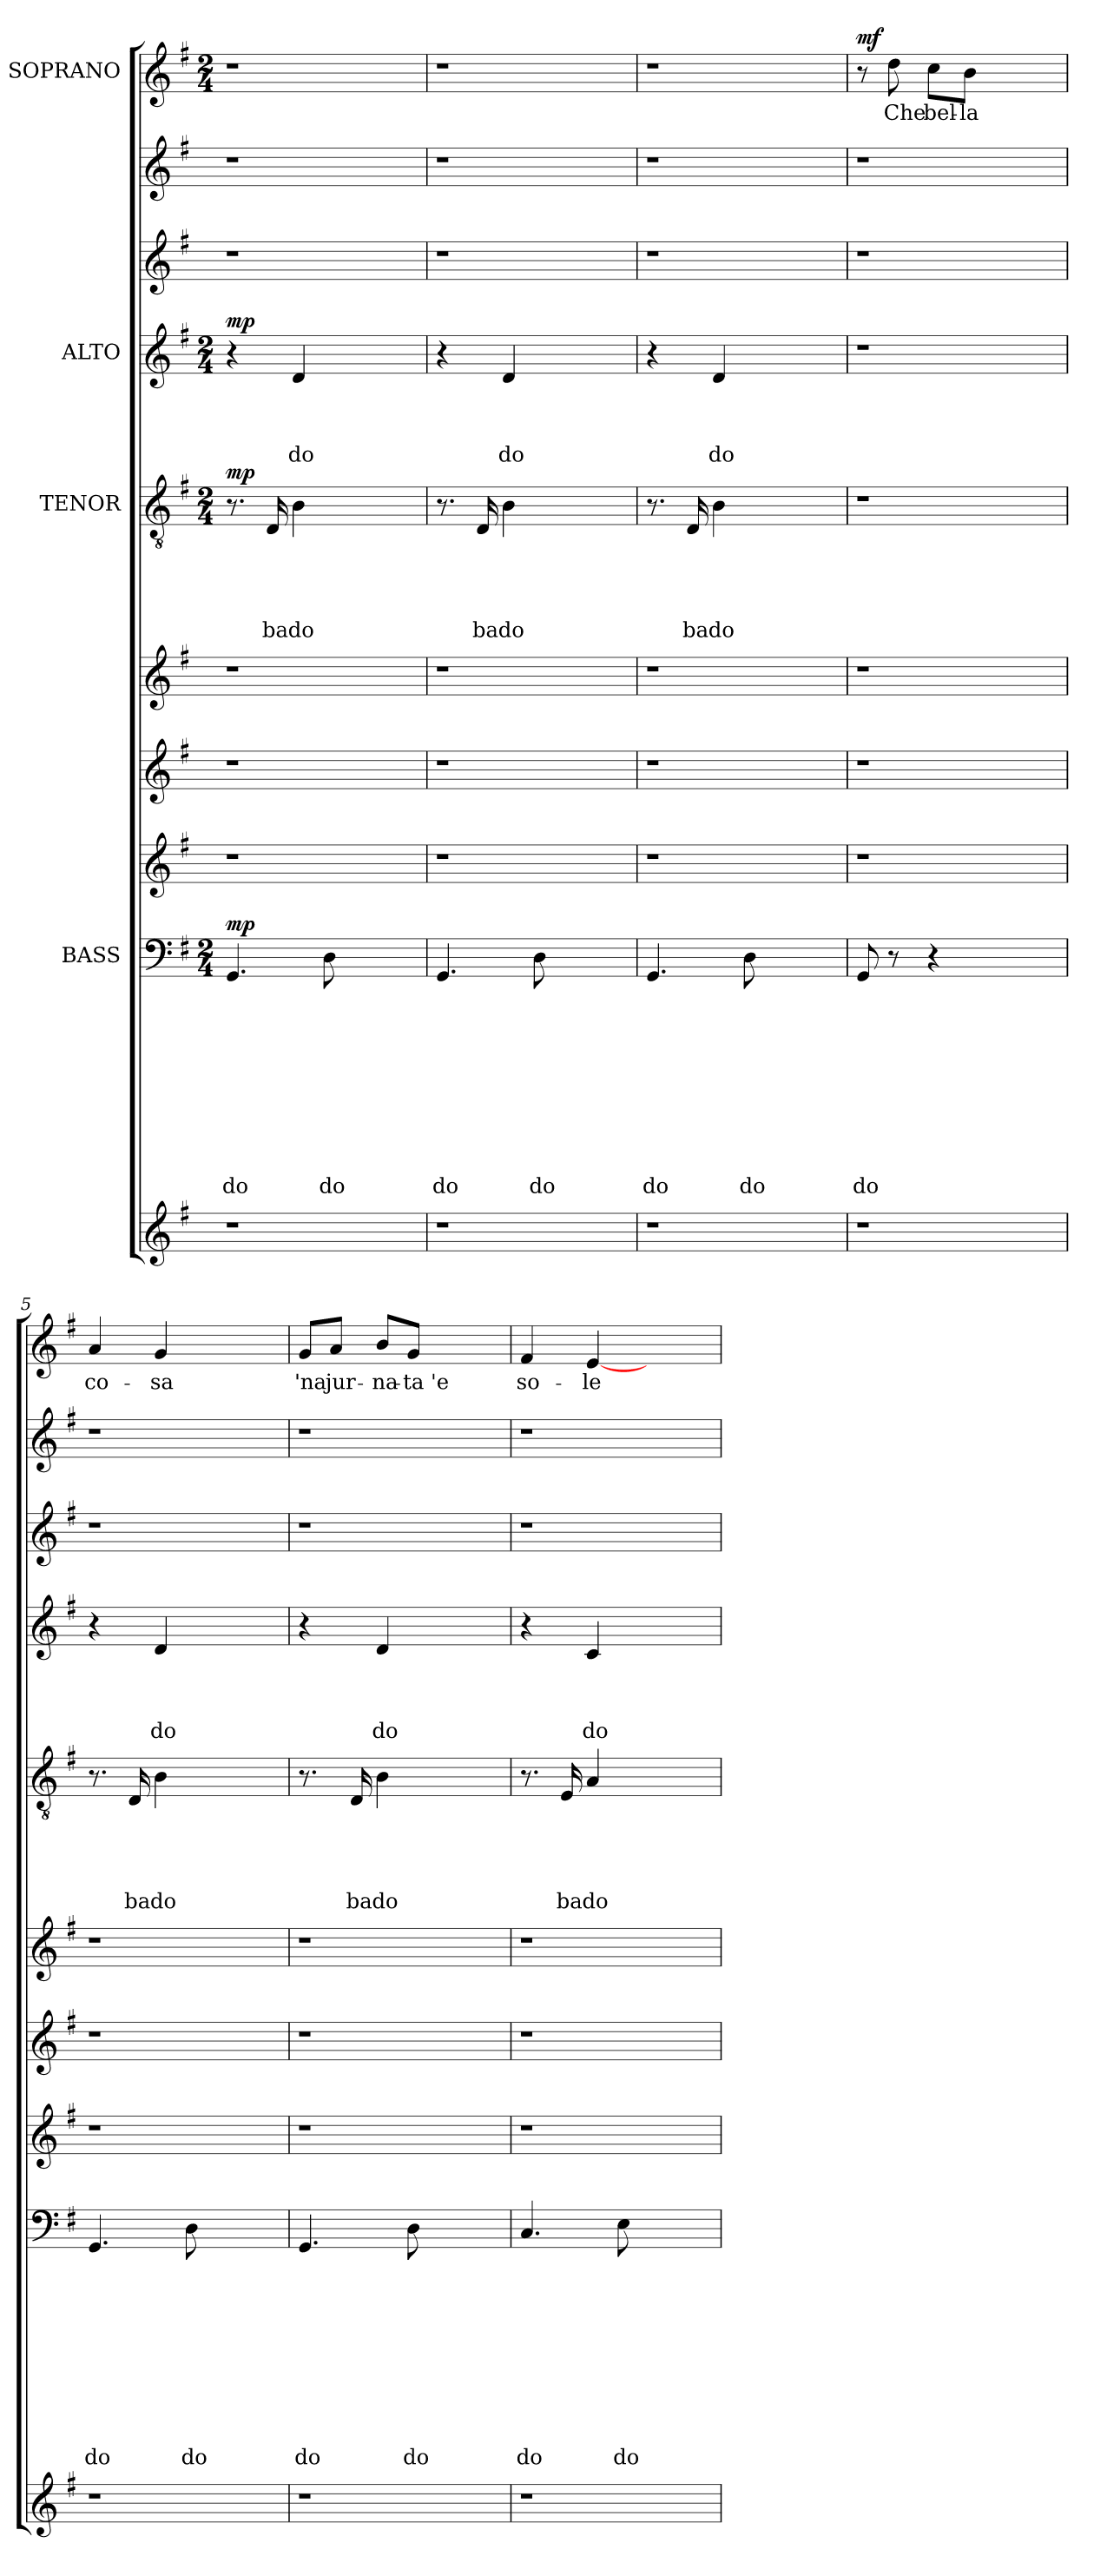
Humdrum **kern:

**kern	**kern	**text	**text	**text	**text	**text	**text	**text	**text	**text	**text	**dynam	**kern	**kern	**kern	**kern	**text	**text	**text	**text	**text	**dynam	**kern	**text	**text	**text	**text	**dynam	**kern	**kern	**kern	**text	**dynam
*part10	*part9	*part9	*part9	*part9	*part9	*part9	*part9	*part9	*part9	*part9	*part9	*part9	*part8	*part7	*part6	*part5	*part5	*part5	*part5	*part5	*part5	*part5	*part4	*part4	*part4	*part4	*part4	*part4	*part3	*part2	*part1	*part1	*part1
*staff10	*staff9	*staff9	*staff9	*staff9	*staff9	*staff9	*staff9	*staff9	*staff9	*staff9	*staff9	*staff9	*staff8	*staff7	*staff6	*staff5	*staff5	*staff5	*staff5	*staff5	*staff5	*staff5	*staff4	*staff4	*staff4	*staff4	*staff4	*staff4	*staff3	*staff2	*staff1	*staff1	*staff1
*	*I"BASS	*	*	*	*	*	*	*	*	*	*	*	*	*	*	*I"TENOR	*	*	*	*	*	*	*I"ALTO	*	*	*	*	*	*	*	*I"SOPRANO	*	*
!!LO:PB:g=z
*clefG2	*clefF4	*	*	*	*	*	*	*	*	*	*	*	*clefG2	*clefG2	*clefG2	*clefGv2	*	*	*	*	*	*	*clefG2	*	*	*	*	*	*clefG2	*clefG2	*clefG2	*	*
*k[f#]	*k[f#]	*	*	*	*	*	*	*	*	*	*	*	*k[f#]	*k[f#]	*k[f#]	*k[f#]	*	*	*	*	*	*	*k[f#]	*	*	*	*	*	*k[f#]	*k[f#]	*k[f#]	*	*
*G:	*G:	*	*	*	*	*	*	*	*	*	*	*	*G:	*G:	*G:	*G:	*	*	*	*	*	*	*G:	*	*	*	*	*	*G:	*G:	*G:	*	*
*	*M2/4	*	*	*	*	*	*	*	*	*	*	*	*	*	*	*M2/4	*	*	*	*	*	*	*M2/4	*	*	*	*	*	*	*	*M2/4	*	*
=1	=1	=1	=1	=1	=1	=1	=1	=1	=1	=1	=1	=1	=1	=1	=1	=1	=1	=1	=1	=1	=1	=1	=1	=1	=1	=1	=1	=1	=1	=1	=1	=1	=1
!	!	!	!	!	!	!	!	!	!	!	!LO:LY:b	!LO:DY:a	!	!	!	!	!	!	!	!	!	!LO:DY:a	!	!	!	!	!	!LO:DY:a	!	!	!LO:N:vis=1	!	!
1r	4.GG/	.	.	.	.	.	.	.	.	.	do	mp	1r	1r	1r	8.r	.	.	.	.	.	mp	4r	.	.	.	.	mp	1r	1r	2r	.	.
!	!	!	!	!	!	!	!	!	!	!	!	!	!	!	!	!	!	!	!	!	!LO:LY:b	!	!	!	!	!	!	!	!	!	!	!	!
.	.	.	.	.	.	.	.	.	.	.	.	.	.	.	.	16D/	.	.	.	.	ba	.	.	.	.	.	.	.	.	.	.	.	.
!	!	!	!	!	!	!	!	!	!	!	!	!	!	!	!	!	!	!	!	!	!LO:LY:b	!	!	!	!	!	!LO:LY:b	!	!	!	!	!	!
.	.	.	.	.	.	.	.	.	.	.	.	.	.	.	.	4B\	.	.	.	.	do	.	4d/	.	.	.	do	.	.	.	.	.	.
!	!	!	!	!	!	!	!	!	!	!	!LO:LY:b	!	!	!	!	!	!	!	!	!	!	!	!	!	!	!	!	!	!	!	!	!	!
.	8D\	.	.	.	.	.	.	.	.	.	do	.	.	.	.	.	.	.	.	.	.	.	.	.	.	.	.	.	.	.	.	.	.
.	2ryy	.	.	.	.	.	.	.	.	.	.	.	.	.	.	2ryy	.	.	.	.	.	.	2ryy	.	.	.	.	.	.	.	2ryy	.	.
=2	=2	=2	=2	=2	=2	=2	=2	=2	=2	=2	=2	=2	=2	=2	=2	=2	=2	=2	=2	=2	=2	=2	=2	=2	=2	=2	=2	=2	=2	=2	=2	=2	=2
!	!	!	!	!	!	!	!	!	!	!	!LO:LY:b	!	!	!	!	!	!	!	!	!	!	!	!	!	!	!	!	!	!	!	!LO:N:vis=1	!	!
1r	4.GG/	.	.	.	.	.	.	.	.	.	do	.	1r	1r	1r	8.r	.	.	.	.	.	.	4r	.	.	.	.	.	1r	1r	2r	.	.
!	!	!	!	!	!	!	!	!	!	!	!	!	!	!	!	!	!	!	!	!	!LO:LY:b	!	!	!	!	!	!	!	!	!	!	!	!
.	.	.	.	.	.	.	.	.	.	.	.	.	.	.	.	16D/	.	.	.	.	ba	.	.	.	.	.	.	.	.	.	.	.	.
!	!	!	!	!	!	!	!	!	!	!	!	!	!	!	!	!	!	!	!	!	!LO:LY:b	!	!	!	!	!	!LO:LY:b	!	!	!	!	!	!
.	.	.	.	.	.	.	.	.	.	.	.	.	.	.	.	4B\	.	.	.	.	do	.	4d/	.	.	.	do	.	.	.	.	.	.
!	!	!	!	!	!	!	!	!	!	!	!LO:LY:b	!	!	!	!	!	!	!	!	!	!	!	!	!	!	!	!	!	!	!	!	!	!
.	8D\	.	.	.	.	.	.	.	.	.	do	.	.	.	.	.	.	.	.	.	.	.	.	.	.	.	.	.	.	.	.	.	.
.	2ryy	.	.	.	.	.	.	.	.	.	.	.	.	.	.	2ryy	.	.	.	.	.	.	2ryy	.	.	.	.	.	.	.	2ryy	.	.
=3	=3	=3	=3	=3	=3	=3	=3	=3	=3	=3	=3	=3	=3	=3	=3	=3	=3	=3	=3	=3	=3	=3	=3	=3	=3	=3	=3	=3	=3	=3	=3	=3	=3
!	!	!	!	!	!	!	!	!	!	!	!LO:LY:b	!	!	!	!	!	!	!	!	!	!	!	!	!	!	!	!	!	!	!	!LO:N:vis=1	!	!
1r	4.GG/	.	.	.	.	.	.	.	.	.	do	.	1r	1r	1r	8.r	.	.	.	.	.	.	4r	.	.	.	.	.	1r	1r	2r	.	.
!	!	!	!	!	!	!	!	!	!	!	!	!	!	!	!	!	!	!	!	!	!LO:LY:b	!	!	!	!	!	!	!	!	!	!	!	!
.	.	.	.	.	.	.	.	.	.	.	.	.	.	.	.	16D/	.	.	.	.	ba	.	.	.	.	.	.	.	.	.	.	.	.
!	!	!	!	!	!	!	!	!	!	!	!	!	!	!	!	!	!	!	!	!	!LO:LY:b	!	!	!	!	!	!LO:LY:b	!	!	!	!	!	!
.	.	.	.	.	.	.	.	.	.	.	.	.	.	.	.	4B\	.	.	.	.	do	.	4d/	.	.	.	do	.	.	.	.	.	.
!	!	!	!	!	!	!	!	!	!	!	!LO:LY:b	!	!	!	!	!	!	!	!	!	!	!	!	!	!	!	!	!	!	!	!	!	!
.	8D\	.	.	.	.	.	.	.	.	.	do	.	.	.	.	.	.	.	.	.	.	.	.	.	.	.	.	.	.	.	.	.	.
.	2ryy	.	.	.	.	.	.	.	.	.	.	.	.	.	.	2ryy	.	.	.	.	.	.	2ryy	.	.	.	.	.	.	.	2ryy	.	.
=4	=4	=4	=4	=4	=4	=4	=4	=4	=4	=4	=4	=4	=4	=4	=4	=4	=4	=4	=4	=4	=4	=4	=4	=4	=4	=4	=4	=4	=4	=4	=4	=4	=4
!	!	!	!	!	!	!	!	!	!	!	!LO:LY:b	!	!	!	!	!LO:N:vis=1	!	!	!	!	!	!	!LO:N:vis=1	!	!	!	!	!	!	!	!	!	!LO:DY:a
1r	8GG/	.	.	.	.	.	.	.	.	.	do	.	1r	1r	1r	2r	.	.	.	.	.	.	2r	.	.	.	.	.	1r	1r	8r	.	mf
!	!	!	!	!	!	!	!	!	!	!	!	!	!	!	!	!	!	!	!	!	!	!	!	!	!	!	!	!	!	!	!	!LO:LY:b	!
.	8r	.	.	.	.	.	.	.	.	.	.	.	.	.	.	.	.	.	.	.	.	.	.	.	.	.	.	.	.	.	8dd\	Che	.
!	!	!	!	!	!	!	!	!	!	!	!	!	!	!	!	!	!	!	!	!	!	!	!	!	!	!	!	!	!	!	!	!LO:LY:b	!
.	4r	.	.	.	.	.	.	.	.	.	.	.	.	.	.	.	.	.	.	.	.	.	.	.	.	.	.	.	.	.	8cc\L	bel-	.
!	!	!	!	!	!	!	!	!	!	!	!	!	!	!	!	!	!	!	!	!	!	!	!	!	!	!	!	!	!	!	!	!LO:LY:b:rj	!
.	.	.	.	.	.	.	.	.	.	.	.	.	.	.	.	.	.	.	.	.	.	.	.	.	.	.	.	.	.	.	8b\J	-la	.
.	2ryy	.	.	.	.	.	.	.	.	.	.	.	.	.	.	2ryy	.	.	.	.	.	.	2ryy	.	.	.	.	.	.	.	2ryy	.	.
=5	=5	=5	=5	=5	=5	=5	=5	=5	=5	=5	=5	=5	=5	=5	=5	=5	=5	=5	=5	=5	=5	=5	=5	=5	=5	=5	=5	=5	=5	=5	=5	=5	=5
!	!	!	!	!	!	!	!	!	!	!	!LO:LY:b	!	!	!	!	!	!	!	!	!	!	!	!	!	!	!	!	!	!	!	!	!LO:LY:b	!
1r	4.GG/	.	.	.	.	.	.	.	.	.	do	.	1r	1r	1r	8.r	.	.	.	.	.	.	4r	.	.	.	.	.	1r	1r	4a/	co-	.
!	!	!	!	!	!	!	!	!	!	!	!	!	!	!	!	!	!	!	!	!	!LO:LY:b	!	!	!	!	!	!	!	!	!	!	!	!
.	.	.	.	.	.	.	.	.	.	.	.	.	.	.	.	16D/	.	.	.	.	ba	.	.	.	.	.	.	.	.	.	.	.	.
!	!	!	!	!	!	!	!	!	!	!	!	!	!	!	!	!	!	!	!	!	!LO:LY:b	!	!	!	!	!	!LO:LY:b	!	!	!	!	!LO:LY:b	!
.	.	.	.	.	.	.	.	.	.	.	.	.	.	.	.	4B\	.	.	.	.	do	.	4d/	.	.	.	do	.	.	.	4g/	-sa	.
!	!	!	!	!	!	!	!	!	!	!	!LO:LY:b	!	!	!	!	!	!	!	!	!	!	!	!	!	!	!	!	!	!	!	!	!	!
.	8D\	.	.	.	.	.	.	.	.	.	do	.	.	.	.	.	.	.	.	.	.	.	.	.	.	.	.	.	.	.	.	.	.
.	2ryy	.	.	.	.	.	.	.	.	.	.	.	.	.	.	2ryy	.	.	.	.	.	.	2ryy	.	.	.	.	.	.	.	2ryy	.	.
=6	=6	=6	=6	=6	=6	=6	=6	=6	=6	=6	=6	=6	=6	=6	=6	=6	=6	=6	=6	=6	=6	=6	=6	=6	=6	=6	=6	=6	=6	=6	=6	=6	=6
!	!	!	!	!	!	!	!	!	!	!	!LO:LY:b	!	!	!	!	!	!	!	!	!	!	!	!	!	!	!	!	!	!	!	!	!LO:LY:b	!
1r	4.GG/	.	.	.	.	.	.	.	.	.	do	.	1r	1r	1r	8.r	.	.	.	.	.	.	4r	.	.	.	.	.	1r	1r	8g/L	'na	.
!	!	!	!	!	!	!	!	!	!	!	!	!	!	!	!	!	!	!	!	!	!	!	!	!	!	!	!	!	!	!	!	!LO:LY:b	!
.	.	.	.	.	.	.	.	.	.	.	.	.	.	.	.	.	.	.	.	.	.	.	.	.	.	.	.	.	.	.	8a/J	jur-	.
!	!	!	!	!	!	!	!	!	!	!	!	!	!	!	!	!	!	!	!	!	!LO:LY:b	!	!	!	!	!	!	!	!	!	!	!	!
.	.	.	.	.	.	.	.	.	.	.	.	.	.	.	.	16D/	.	.	.	.	ba	.	.	.	.	.	.	.	.	.	.	.	.
!	!	!	!	!	!	!	!	!	!	!	!	!	!	!	!	!	!	!	!	!	!LO:LY:b	!	!	!	!	!	!LO:LY:b	!	!	!	!	!LO:LY:b	!
.	.	.	.	.	.	.	.	.	.	.	.	.	.	.	.	4B\	.	.	.	.	do	.	4d/	.	.	.	do	.	.	.	8b/L	-na-	.
!	!	!	!	!	!	!	!	!	!	!	!LO:LY:b	!	!	!	!	!	!	!	!	!	!	!	!	!	!	!	!	!	!	!	!	!LO:LY:b:rj	!
.	8D\	.	.	.	.	.	.	.	.	.	do	.	.	.	.	.	.	.	.	.	.	.	.	.	.	.	.	.	.	.	8g/J	-ta 'e	.
.	2ryy	.	.	.	.	.	.	.	.	.	.	.	.	.	.	2ryy	.	.	.	.	.	.	2ryy	.	.	.	.	.	.	.	2ryy	.	.
=7	=7	=7	=7	=7	=7	=7	=7	=7	=7	=7	=7	=7	=7	=7	=7	=7	=7	=7	=7	=7	=7	=7	=7	=7	=7	=7	=7	=7	=7	=7	=7	=7	=7
!	!	!	!	!	!	!	!	!	!	!	!LO:LY:b	!	!	!	!	!	!	!	!	!	!	!	!	!	!	!	!	!	!	!	!	!LO:LY:b	!
1r	4.C/	.	.	.	.	.	.	.	.	.	do	.	1r	1r	1r	8.r	.	.	.	.	.	.	4r	.	.	.	.	.	1r	1r	4f#/	so-	.
!	!	!	!	!	!	!	!	!	!	!	!	!	!	!	!	!	!	!	!	!	!LO:LY:b	!	!	!	!	!	!	!	!	!	!	!	!
.	.	.	.	.	.	.	.	.	.	.	.	.	.	.	.	16E/	.	.	.	.	ba	.	.	.	.	.	.	.	.	.	.	.	.
!	!	!	!	!	!	!	!	!	!	!	!	!	!	!	!	!	!	!	!	!	!LO:LY:b	!	!	!	!	!	!LO:LY:b	!	!	!	!	!LO:LY:b	!
.	.	.	.	.	.	.	.	.	.	.	.	.	.	.	.	4A/	.	.	.	.	do	.	4c/	.	.	.	do	.	.	.	[<4e/	-le	.
!	!	!	!	!	!	!	!	!	!	!	!LO:LY:b	!	!	!	!	!	!	!	!	!	!	!	!	!	!	!	!	!	!	!	!	!	!
.	8E\	.	.	.	.	.	.	.	.	.	do	.	.	.	.	.	.	.	.	.	.	.	.	.	.	.	.	.	.	.	.	.	.
.	2ryy	.	.	.	.	.	.	.	.	.	.	.	.	.	.	2ryy	.	.	.	.	.	.	2ryy	.	.	.	.	.	.	.	2ryy	.	.
=	=	=	=	=	=	=	=	=	=	=	=	=	=	=	=	=	=	=	=	=	=	=	=	=	=	=	=	=	=	=	=	=	=
*-	*-	*-	*-	*-	*-	*-	*-	*-	*-	*-	*-	*-	*-	*-	*-	*-	*-	*-	*-	*-	*-	*-	*-	*-	*-	*-	*-	*-	*-	*-	*-	*-	*-
